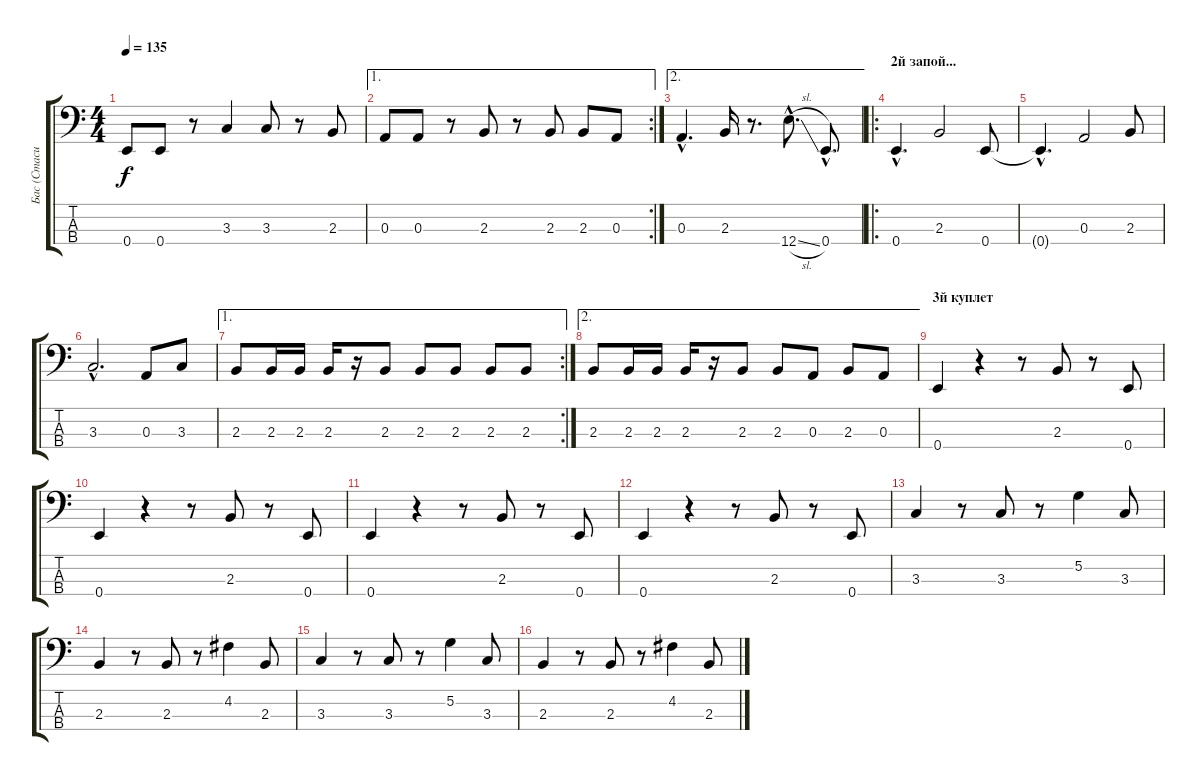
\track ("Бас (Стасики)" "Бас (Стаси") {instrument electricbasspick}
\staff {score tabs}
\tuning (G2 D2 A1 E1) {hide}
\ts (4 4)
\tempo 135
\clef f4
\ks c
0.4.8{dy f} 0.4.8 r.8 3.3.4 3.3.8 r.8 2.3.8 |
\ae 1
\rc 2
0.3.8 0.3.8 r.8 2.3.8 r.8 2.3.8 2.3.8 0.3.8 |
\ae 2
0.3{hac}.4{d} 2.3.16 r.8{d} 12.4{sl hac}.8{d} 0.4{hac}.8{d} |
\ro
\section ("" "2й запой...")
0.4{hac}.4{d} 2.3.2 0.4.8 |
0.4{hac t}.4{d} 0.3.2 2.3.8 |
3.3{hac}.2{d} 0.3.8 3.3.8 |
\ae 1
\rc 2
2.3.8 2.3.16 2.3.16 2.3.16 r.16 2.3.8 2.3.8 2.3.8 2.3.8 2.3.8 |
\ae 2
2.3.8 2.3.16 2.3.16 2.3.16 r.16 2.3.8 2.3.8 0.3.8 2.3.8 0.3.8 |
\section ("" "3й куплет")
0.4.4 r.4 r.8 2.3.8 r.8 0.4.8 |
0.4.4 r.4 r.8 2.3.8 r.8 0.4.8 |
0.4.4 r.4 r.8 2.3.8 r.8 0.4.8 |
0.4.4 r.4 r.8 2.3.8 r.8 0.4.8 |
3.3.4 r.8 3.3.8 r.8 5.2.4 3.3.8 |
2.3.4 r.8 2.3.8 r.8 4.2.4 2.3.8 |
3.3.4 r.8 3.3.8 r.8 5.2.4 3.3.8 |
2.3.4 r.8 2.3.8 r.8 4.2.4 2.3.8
